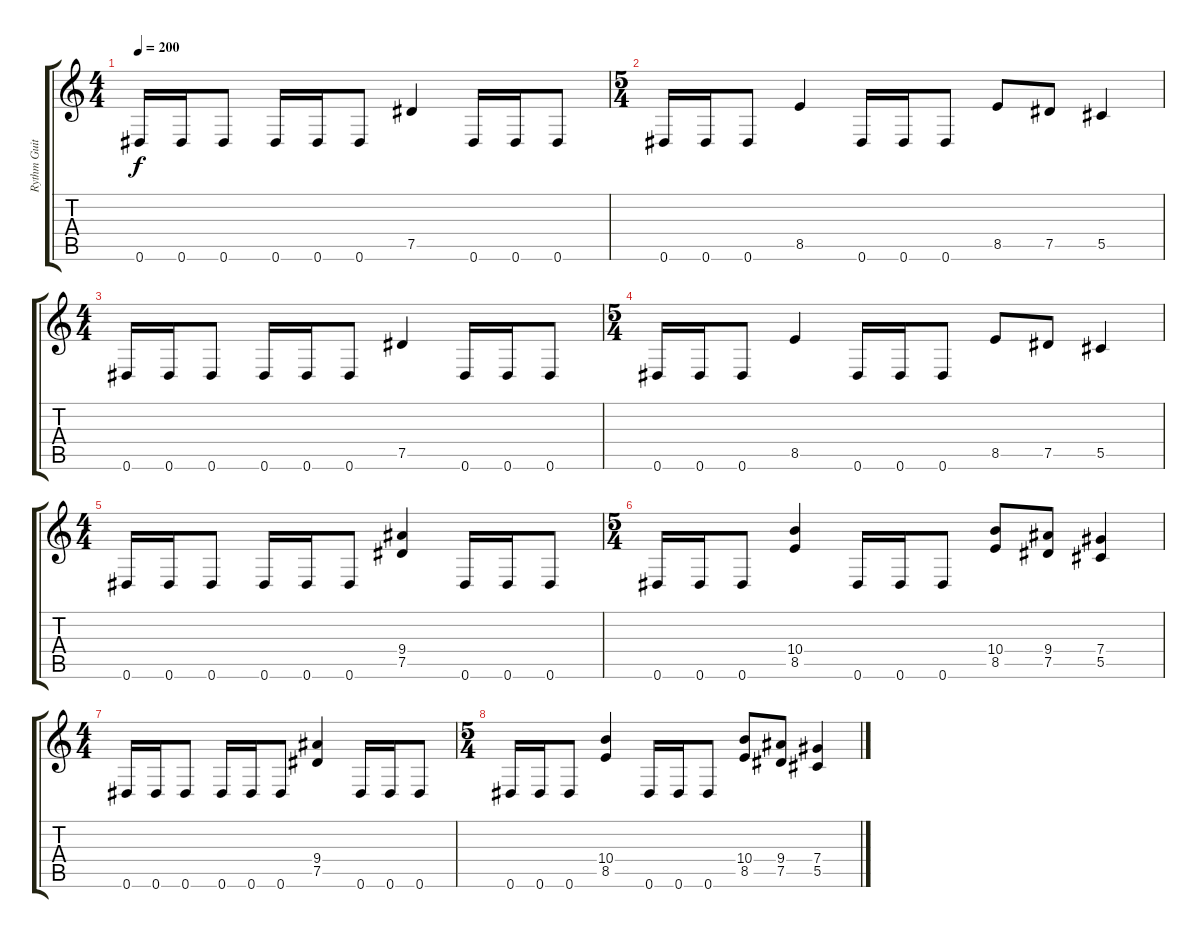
\track ("Rythm Guitar" "Rythm Guit") {instrument distortionguitar}
\staff {score tabs}
\tuning (Eb4 Bb3 Gb3 Db3 Ab2 Eb2) {hide}
\ts (4 4)
\tempo 200
\clef g2
\ks c
0.6.16{dy f} 0.6.16 0.6.8 0.6.16 0.6.16 0.6.8 7.5.4 0.6.16 0.6.16 0.6.8 |
\ts (5 4)
0.6.16 0.6.16 0.6.8 8.5.4 0.6.16 0.6.16 0.6.8 8.5.8 7.5.8 5.5.4 |
\ts (4 4)
0.6.16 0.6.16 0.6.8 0.6.16 0.6.16 0.6.8 7.5.4 0.6.16 0.6.16 0.6.8 |
\ts (5 4)
0.6.16 0.6.16 0.6.8 8.5.4 0.6.16 0.6.16 0.6.8 8.5.8 7.5.8 5.5.4 |
\ts (4 4)
0.6.16 0.6.16 0.6.8 0.6.16 0.6.16 0.6.8 (9.4 7.5).4 0.6.16 0.6.16 0.6.8 |
\ts (5 4)
0.6.16 0.6.16 0.6.8 (10.4 8.5).4 0.6.16 0.6.16 0.6.8 (10.4 8.5).8 (9.4 7.5).8 (7.4 5.5).4 |
\ts (4 4)
0.6.16 0.6.16 0.6.8 0.6.16 0.6.16 0.6.8 (9.4 7.5).4 0.6.16 0.6.16 0.6.8 |
\ts (5 4)
0.6.16 0.6.16 0.6.8 (10.4 8.5).4 0.6.16 0.6.16 0.6.8 (10.4 8.5).8 (9.4 7.5).8 (7.4 5.5).4
